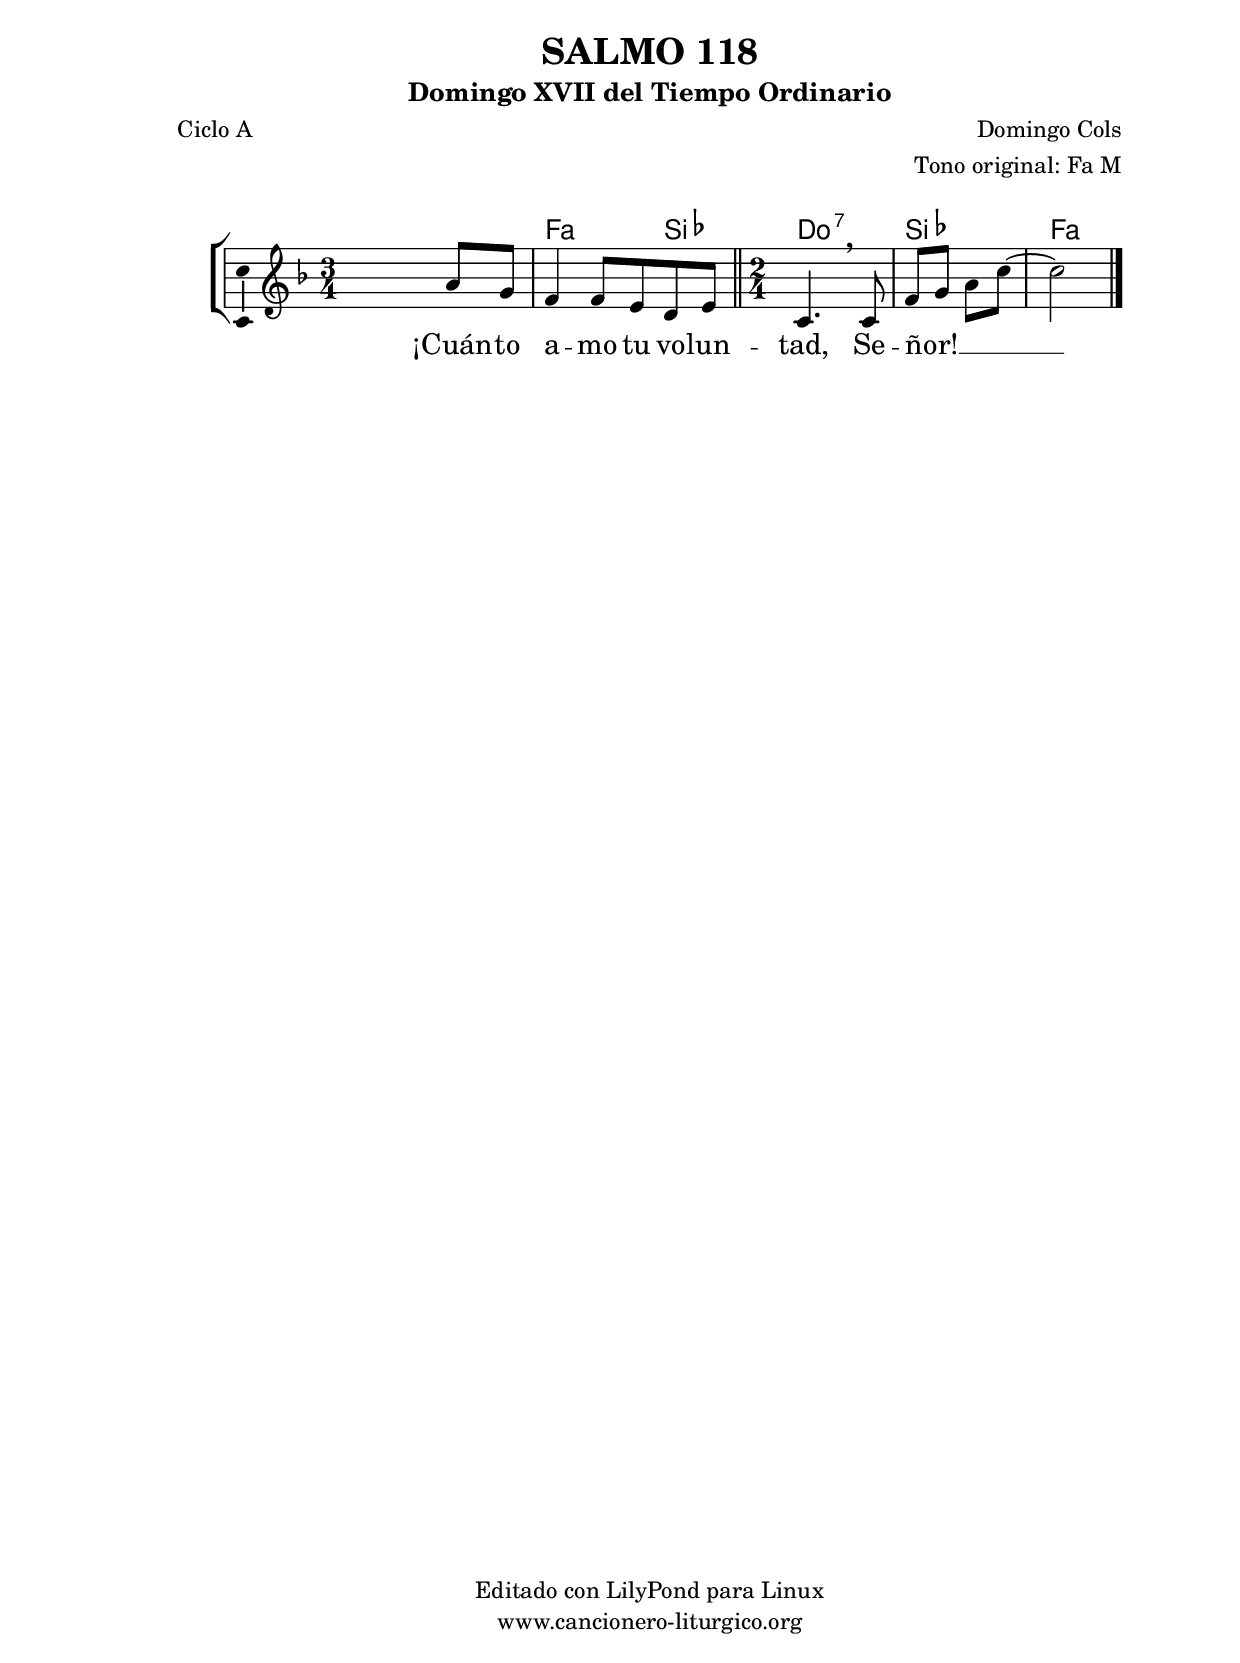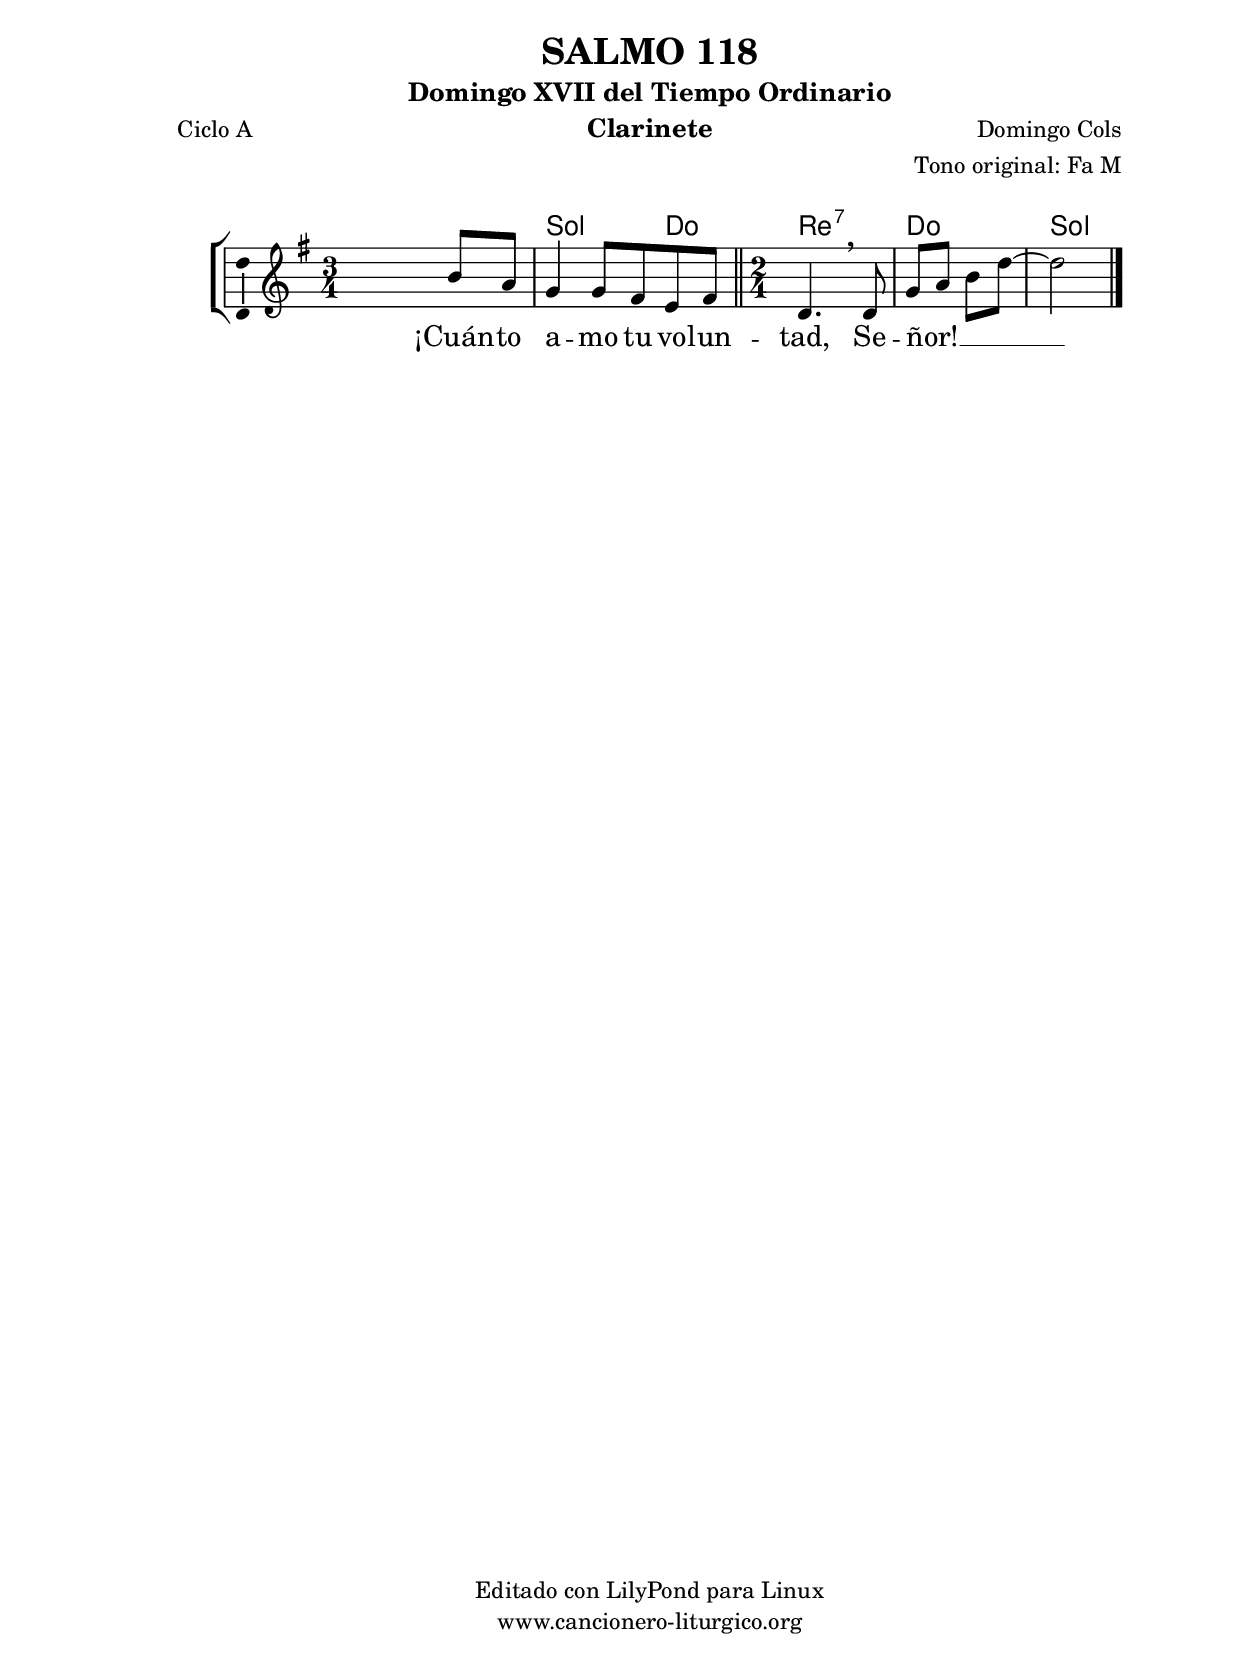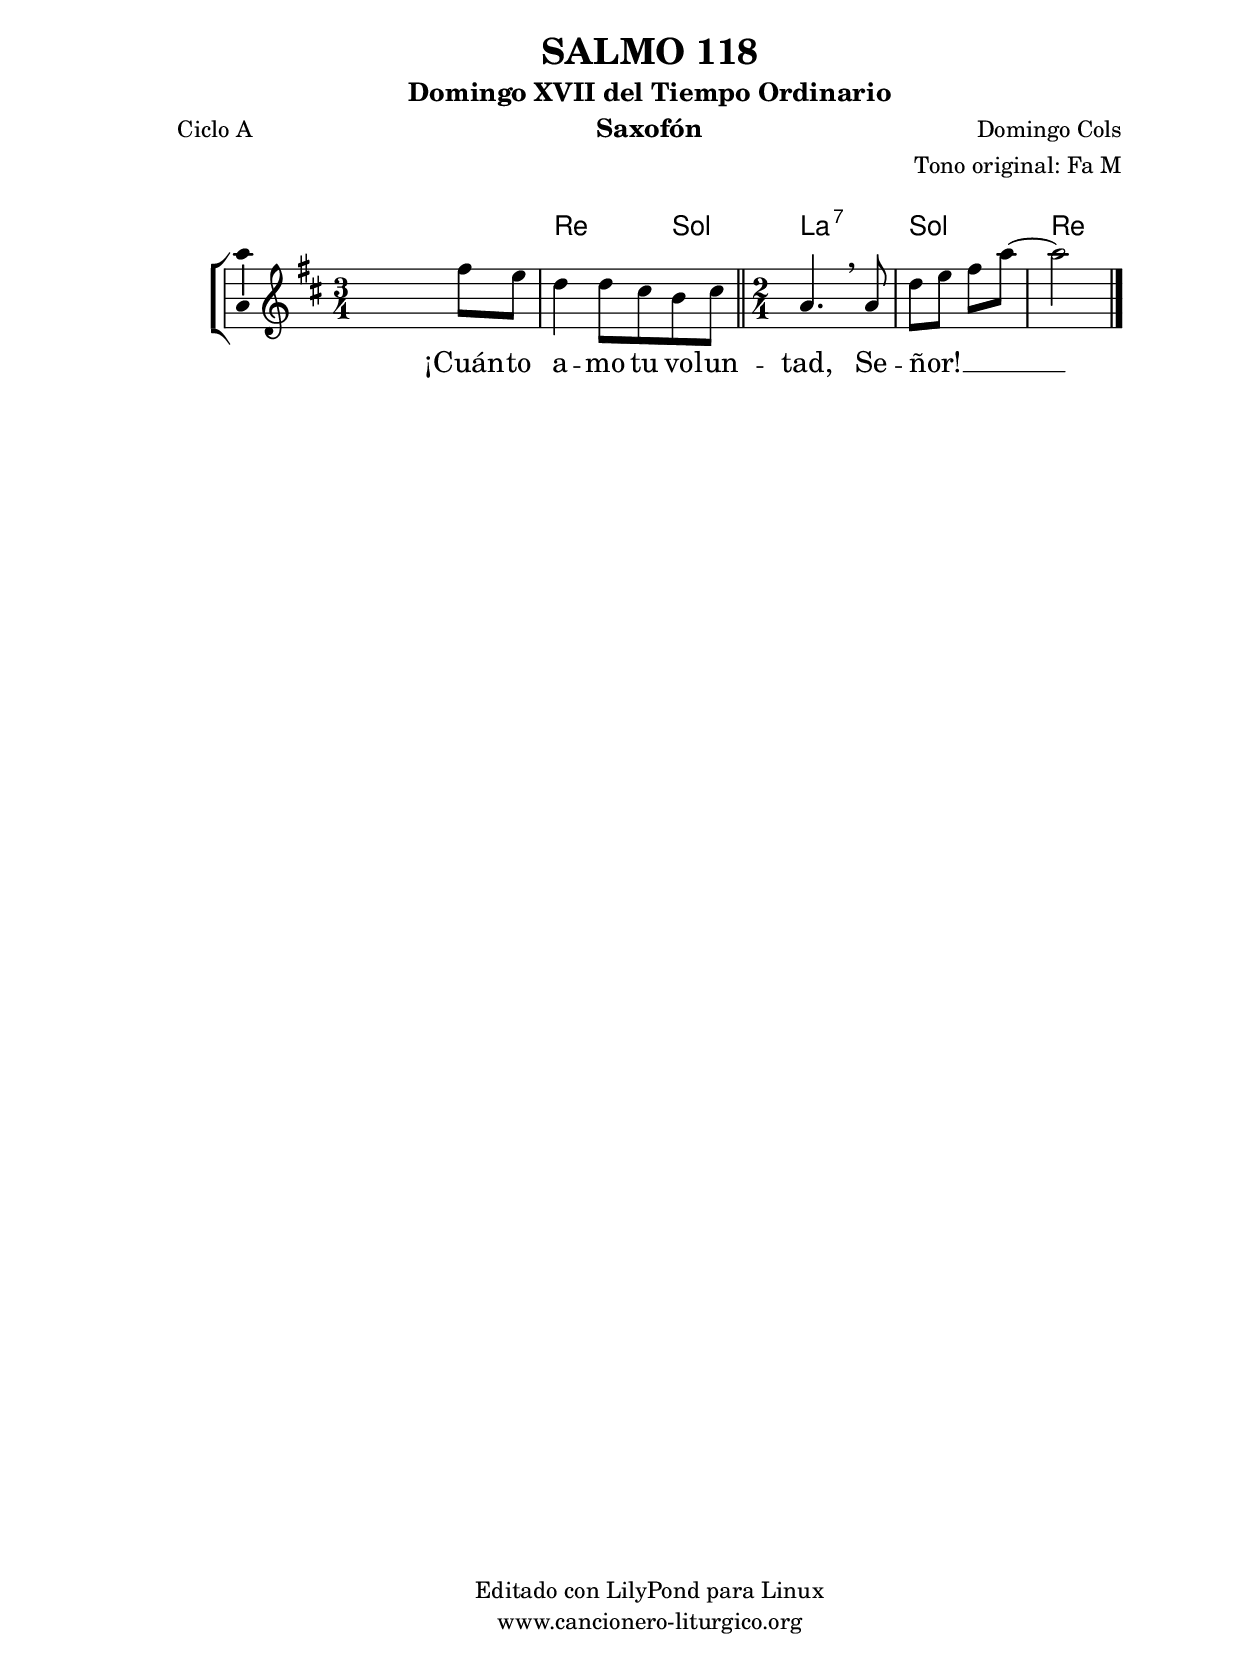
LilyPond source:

%
%para convertir .midi en .wav:
%timidity filename.midi -Ow -o finename.wav
%
%
%Para convertir de .wav a .mp3:
%lame -h -m j filename.wav
%
%
%para escuchar el midi:
%timidity nombrefichero.midi
%


%versión de lilypond para la que se ha escrito esta partitura:
\version "2.16.0"

	%Tamaño papel
	#(set-default-paper-size "a4")
	%Tamaño partitura
	#(set-global-staff-size 20)
	%No responde al pulsar sobre una nota
	#(ly:set-option 'point-and-click #f)

%parámetros del encabezamiento:
\header {
	title = "SALMO 118"
	subtitle = "Domingo XVII del Tiempo Ordinario"
	composer = "Domingo Cols"
	poet = "Ciclo A"
	meter = ""
	arranger = "Tono original: Fa M"
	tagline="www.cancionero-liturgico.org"
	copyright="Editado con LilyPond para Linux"
	tiempo = "Ordinario"
	usos = "Salmo"
	letra = "¡Cuánto amo tu voluntad, Señor!"
	}

%parámetros asociados al papel:
\paper  {
	oddHeaderMarkup = \markup {\fill-line { \on-the-fly #not-first-page \fromproperty #'header:title \on-the-fly #not-first-page \fromproperty #'header:composer }}
	evenHeaderMarkup = \markup {\fill-line { \fromproperty #'header:composer \fromproperty #'header:title }}
	#(set-paper-size "a4")
	print-page-number = ##f
	first-page-number = 1
	print-first-page-number = ##f
%	head-separation = 3.0 \cm
	top-margin = 2.0 \cm
	bottom-margin = 0.5\cm
%%%	bottom-margin = -1.0\cm
	left-margin = 3.0 \cm
	line-width = 16.0 \cm 
	indent = 8\mm
	interscoreline = 2.\mm
	between-system-space = 15\mm
%	para que las partituras no llenen la hoja:
	ragged-bottom = ##t
%	idem para la última hoja:
	ragged-last-bottom = ##f
%	para que las partituras llenen el ancho del papel:
	ragged-last = ##f
	after-title-space = 2.5 \cm
%page-count=1
%system-count=8

	%Flexible Vertical Spacing
%	markup-markup-spacing =
%	#'((basic-distance . 15) (minimum-distance . 15) (padding . 3))
	markup-system-spacing =
	#'((basic-distance . 15) (minimum-distance . 15) (padding . 3))
	system-system-spacing =
	#'((basic-distance . 15) (minimum-distance . 15) (padding . 3))
	score-system-spacing =
	#'((basic-distance . 15) (minimum-distance . 15) (padding . 5))
%	top-system-spacing = % header
%	#'((basic-distance . 8) (minimum-distance . 0) (padding . 3))
%	top-markup-spacing =
%	#'((basic-distance . 20) (minimum-distance . 20) (padding . 3))
	last-bottom-spacing = % footer
	#'((basic-distance . 5) (minimum-distance . 5) (padding . 3))
%	score-markup-spacing =
%	#'((basic-distance . 16) (minimum-distance . 13) (padding . 3))

	}


%parámetros que afectan a toda la partitura:
global =  {
	%clave de sol (G):
	\clef G
	%armadura:
%%%	\transpose c bes
	\key f \major
	\tempo 4=80
	\set Score.tempoHideNote = ##t
	}


acordes = {
	\italianChords
	\chordmode {
%%%	\transpose c bes
{

s2.
f2 bes4 c2:7 bes f

	}
	}
}

melodia = 
%%%	\transpose c bes
{
	\relative c''{

\time 3/4
s2 a8 g
f4 f8 e d e
\bar "||"

\time 2/4
c4. \breathe c8
f8 g a c~
c2

\bar "|."
}
}

texto = \lyricmode {
¡Cuán -- to a -- mo tu vo -- lun -- tad, Se -- ñor! __ _ _ _ _
	}


acordesStaff = \context ChordNames = acordesStaff <<
	\set chordChanges = ##t
	\acordes
	>>


vozStaff = \context Voice = vozStaff
\with {\consists "Ambitus_engraver"}
<<
%	\set Staff.instrumentName = ""
%	\set Staff.shortInstrumentName = ""
%	\set Staff.midiInstrument = #"clarinet"
%	\set Staff.midiInstrument = #"cello"
%	\set Staff.midiInstrument = #"flute"
	\set Staff.midiInstrument = #"electric guitar (jazz)"
%	\set Staff.midiInstrument = #"english horn"
%	\set Staff.midiInstrument = #"violin"
%	\set Staff.midiInstrument = #"glockenspiel"
	\set Staff.midiMinimumVolume = #0.7
	\set Staff.midiMaximumVolume = #0.9
	\global
	\melodia
	>>


textoStaff = \context Lyrics = textoStaff <<
	\lyricsto vozStaff \texto
	>>

\book {
	\score {
		\context ChoirStaff {
			\override StaffGroup.SystemStartBracket #'collapse-height = #1
			\override Score.SystemStartBar #'collapse-height = #1
			<<
			\acordesStaff
			\vozStaff
			\textoStaff
			>>
			}
		\layout {
	    		\context {
				\Lyrics
				\override LyricText #'font-size = #2
				}
	   		 \context {
				\Score
				%fontSize = #3
				\override StaffSymbol #'staff-space = #(magstep +3)
				%\override Beam #'thickness = #0.55
				%\override SpacingSpanner #'spacing-increment = #1.0
				%\override Slur #'height-limit = #1.5
				}
			}
		}
	\score {
		\unfoldRepeats
		\context ChoirStaff {
			<<
			\acordesStaff
			\vozStaff
			>>
			}
		\midi {
	  		\context {
	  			\Score
				tempoWholesPerMinute = #(ly:make-moment 70 4)
				}
			}
		}
	}

%Partitura para clarinete
#(define output-suffix "C")
\book {
	\header{
		instrument = "Clarinete"
		}
	\score {
		\context ChoirStaff {
			\override StaffGroup.SystemStartBracket #'collapse-height = #1
			\override Score.SystemStartBar #'collapse-height = #1
\transpose c d
			<<
			\acordesStaff
			\vozStaff
			\textoStaff
			>>
			}
		\layout {
	    		\context {
				\Lyrics
				\override LyricText #'font-size = #2
				}
	   		 \context {
				\Score
				%fontSize = #3
				\override StaffSymbol #'staff-space = #(magstep +3)
				%\override Beam #'thickness = #0.55
				%\override SpacingSpanner #'spacing-increment = #1.0
				%\override Slur #'height-limit = #1.5
				}
			}
		}
	}

%Partitura para saxofón
#(define output-suffix "S")
\book {
	\header{
		instrument = "Saxofón"
		}
	\score {
		\context ChoirStaff {
			\override StaffGroup.SystemStartBracket #'collapse-height = #1
			\override Score.SystemStartBar #'collapse-height = #1
\transpose c a
			<<
			\acordesStaff
			\vozStaff
			\textoStaff
			>>
			}
		\layout {
	    		\context {
				\Lyrics
				\override LyricText #'font-size = #2
				}
	   		 \context {
				\Score
				%fontSize = #3
				\override StaffSymbol #'staff-space = #(magstep +3)
				%\override Beam #'thickness = #0.55
				%\override SpacingSpanner #'spacing-increment = #1.0
				%\override Slur #'height-limit = #1.5
				}
			}
		}
	}

